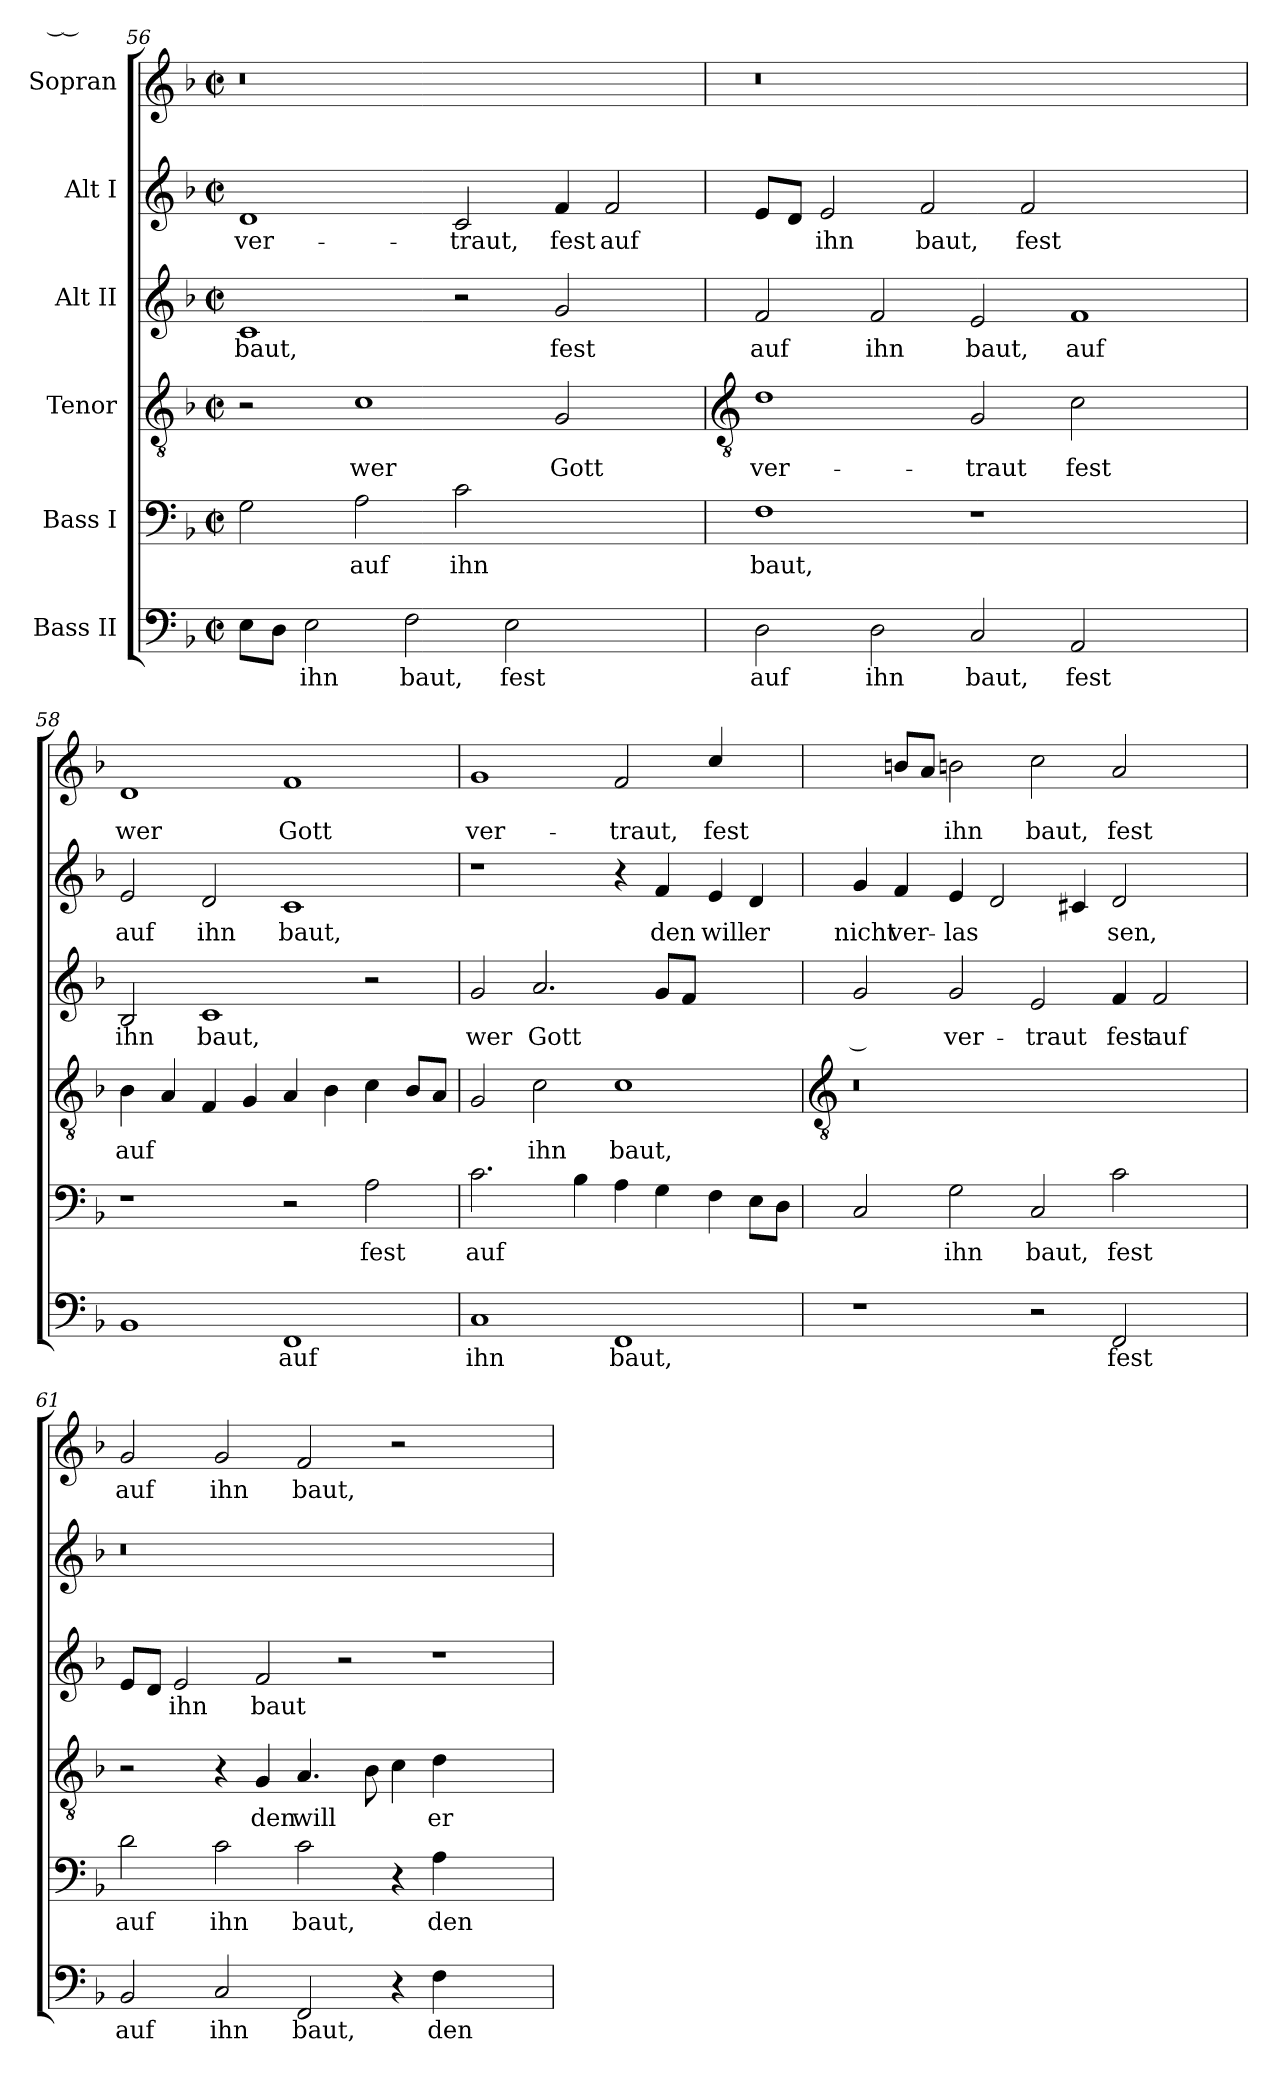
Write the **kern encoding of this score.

**kern	**text	**kern	**text	**kern	**text	**kern	**text	**kern	**text	**kern	**text
*part6	*part6	*part5	*part5	*part4	*part4	*part3	*part3	*part2	*part2	*part1	*part1
*staff6	*staff6	*staff5	*staff5	*staff4	*staff4	*staff3	*staff3	*staff2	*staff2	*staff1	*staff1
*I"Bass II	*	*I"Bass I	*	*I"Tenor	*	*I"Alt II	*	*I"Alt I	*	*I"Sopran	*
*clefF4	*	*clefF4	*	*clefGv2	*	*clefG2	*	*clefG2	*	*clefG2	*
*k[b-]	*	*k[b-]	*	*k[b-]	*	*k[b-]	*	*k[b-]	*	*k[b-]	*
*F:	*	*F:	*	*F:	*	*F:	*	*F:	*	*F:	*
*M4/2	*	*M4/2	*	*M4/2	*	*M4/2	*	*M4/2	*	*M4/2	*
*met(c|)	*	*met(c|)	*	*met(c|)	*	*met(c|)	*	*met(c|)	*	*met(c|)	*
=56	=56	=56	=56	=56	=56	=56	=56	=56	=56	=56	=56
!	!	!	!	!	!	!	!LO:LY:b	!	!LO:LY:b	!	!
*	*	*	*	*	*	*	*	*	*	*^	*
8EL	.	2G	.	2r	.	1c	baut,	1d	ver-	0r	0ryy	.
8DJ	.	.	.	.	.	.	.	.	.	.	.	.
!	!LO:LY:b	!	!	!	!	!	!	!	!	!	!	!
2E	ihn	.	.	.	.	.	.	.	.	.	.	.
!	!	!	!LO:LY:b	!	!LO:LY:b	!	!	!	!	!	!	!
.	.	2A	auf	1c	wer	.	.	.	.	.	.	.
!	!LO:LY:b	!	!	!	!	!	!	!	!	!	!	!
2F	baut,	.	.	.	.	.	.	.	.	.	.	.
!	!	!	!LO:LY:b	!	!	!	!	!	!LO:LY:b	!	!	!
.	.	2c	ihn	.	.	2r	.	2c	-traut,	.	.	.
!	!LO:LY:b	!	!	!	!	!	!	!	!	!	!	!
2E	fest	.	.	.	.	.	.	.	.	.	.	.
!	!	!	!	!	!LO:LY:b	!	!LO:LY:b	!	!LO:LY:b	!	!	!
.	.	2.ryy	.	2G	Gott	2g	fest	4f	fest	.	.	.
!	!	!	!	!	!	!	!	!	!LO:LY:b	!	!	!
2ryy	.	.	.	.	.	.	.	2f	auf	.	.	.
.	.	.	.	4ryy	.	4ryy	.	.	.	4ryy	4ryy	.
!!LO:LB:g=z	!!
=57	=57	=57	=57	=57	=57	=57	=57	=57	=57	=57	=57	=57
*	*	*	*	*clefGv2	*	*	*	*	*	*	*	*
!	!LO:LY:b	!	!LO:LY:b	!	!LO:LY:b	!	!LO:LY:b	!	!	!	!	!
2D	auf	1F	baut,	1d	ver-	2f	auf	8eL	.	0r	0ryy	.
.	.	.	.	.	.	.	.	8dJ	.	.	.	.
!	!	!	!	!	!	!	!	!	!LO:LY:b	!	!	!
.	.	.	.	.	.	.	.	2e	ihn	.	.	.
!	!LO:LY:b	!	!	!	!	!	!LO:LY:b	!	!	!	!	!
2D	ihn	.	.	.	.	2f	ihn	.	.	.	.	.
!	!	!	!	!	!	!	!	!	!LO:LY:b	!	!	!
.	.	.	.	.	.	.	.	2f	baut,	.	.	.
!	!LO:LY:b	!	!	!	!LO:LY:b	!	!LO:LY:b	!	!	!	!	!
2C	baut,	1r	.	2G	-traut	2e	baut,	.	.	.	.	.
!	!	!	!	!	!	!	!	!	!LO:LY:b	!	!	!
.	.	.	.	.	.	.	.	2f	fest	.	.	.
!	!LO:LY:b	!	!	!	!LO:LY:b	!	!LO:LY:b	!	!	!	!	!
2AA	fest	.	.	2c	fest	1f	auf	.	.	.	.	.
.	.	.	.	.	.	.	.	2.ryy	.	.	.	.
2ryy	.	2ryy	.	2ryy	.	.	.	.	.	2ryy	2ryy	.
!!LO:LB:g=z	!!
=58	=58	=58	=58	=58	=58	=58	=58	=58	=58	=58	=58	=58
!	!	!	!	!	!LO:LY:b	!	!LO:LY:b	!	!LO:LY:b	!	!	!LO:LY:b
1BB-	.	1r	.	4B-	auf	2B-	ihn	2e	auf	1d	0ryy	wer
.	.	.	.	4A	.	.	.	.	.	.	.	.
!	!	!	!	!	!	!	!LO:LY:b	!	!LO:LY:b	!	!	!
.	.	.	.	4F	.	1c	baut,	2d	ihn	.	.	.
.	.	.	.	4G	.	.	.	.	.	.	.	.
!	!LO:LY:b	!	!	!	!	!	!	!	!LO:LY:b	!	!	!LO:LY:b
1FF	auf	2r	.	4A	.	.	.	1c	baut,	1f	.	Gott
.	.	.	.	4B-	.	.	.	.	.	.	.	.
!	!	!	!LO:LY:b	!	!	!	!	!	!	!	!	!
.	.	2A	fest	4c	.	2r	.	.	.	.	.	.
.	.	.	.	8B-L	.	.	.	.	.	.	.	.
.	.	.	.	8AJ	.	.	.	.	.	.	.	.
=59	=59	=59	=59	=59	=59	=59	=59	=59	=59	=59	=59	=59
!	!LO:LY:b	!	!LO:LY:b	!	!	!	!LO:LY:b	!	!	!	!	!LO:LY:b
1C	ihn	2.c	auf	2G	.	2g	wer	1r	.	1g	0ryy	ver-
!	!	!	!	!	!LO:LY:b	!	!LO:LY:b	!	!	!	!	!
.	.	.	.	2c	ihn	2.a	Gott	.	.	.	.	.
.	.	4B-	.	.	.	.	.	.	.	.	.	.
!	!LO:LY:b	!	!	!	!LO:LY:b	!	!	!	!	!	!	!LO:LY:b
1FF	baut,	4A	.	1c	baut,	.	.	4r	.	2f	.	-traut,
!	!	!	!	!	!	!	!	!	!LO:LY:b	!	!	!
.	.	4G	.	.	.	8gL	.	4f	den	.	.	.
.	.	.	.	.	.	8fJ	.	.	.	.	.	.
!	!	!	!	!	!	!	!	!	!LO:LY:b	!	!	!LO:LY:b
.	.	4F	.	.	.	2ryy	.	4e	will	4cc	.	fest
!	!	!	!	!	!	!	!	!	!LO:LY:b	!	!	!LO:LY:b
.	.	8EL	.	.	.	.	.	4d	er	[4ccyy	.	auf___
.	.	8DJ	.	.	.	.	.	.	.	.	.	.
!!LO:LB:g=z	!!
=60	=60	=60	=60	=60	=60	=60	=60	=60	=60	=60	=60	=60
*	*	*	*	*clefGv2	*	*	*	*	*	*	*	*
!	!	!	!LO:LY:b	!	!	!	!LO:LY:b	!	!LO:LY:b	!	!	!
1r	.	2C	___	0r	.	2g	__	4g	nicht	4ccyy]	1ryy	.
!	!	!	!	!	!	!	!	!	!LO:LY:b	!	!	!
.	.	.	.	.	.	.	.	4f	ver-	8bnL	.	.
.	.	.	.	.	.	.	.	.	.	8aJ	.	.
!	!	!	!LO:LY:b	!	!	!	!LO:LY:b	!	!LO:LY:b	!	!	!LO:LY:b
.	.	2G	ihn	.	.	2g	ver-	4e	-las	2bn	.	ihn
.	.	.	.	.	.	.	.	2d	.	.	.	.
!	!	!	!LO:LY:b	!	!	!	!LO:LY:b	!	!	!	!	!LO:LY:b
2r	.	2C	baut,	.	.	2e	-traut	.	.	2cc	2ryy	baut,
.	.	.	.	.	.	.	.	4c#X	.	.	.	.
!	!LO:LY:b	!	!LO:LY:b	!	!	!	!LO:LY:b	!	!LO:LY:b	!	!	!LO:LY:b
2FF	fest	2c	fest	.	.	4f	fest	2d	sen,	2a	4ryy	fest
!	!	!	!	!	!	!	!LO:LY:b	!	!	!	!	!
.	.	.	.	.	.	2f	auf	.	.	.	8ryy	.
.	.	.	.	.	.	.	.	.	.	.	8ryy	.
4ryy	.	4ryy	.	4ryy	.	.	.	4ryy	.	4ryy	4ryy	.
=61	=61	=61	=61	=61	=61	=61	=61	=61	=61	=61	=61	=61
!	!LO:LY:b	!	!LO:LY:b	!	!	!	!	!	!	!	!	!LO:LY:b
2BB-	auf	2d	auf	2r	.	8eL	.	0r	.	2g	2.ryy	auf
.	.	.	.	.	.	8dJ	.	.	.	.	.	.
!	!	!	!	!	!	!	!LO:LY:b	!	!	!	!	!
.	.	.	.	.	.	2e	ihn	.	.	.	.	.
!	!LO:LY:b	!	!LO:LY:b	!	!	!	!	!	!	!	!	!LO:LY:b
2C	ihn	2c	ihn	4r	.	.	.	.	.	2g	.	ihn
!	!	!	!	!	!LO:LY:b	!	!LO:LY:b	!	!	!	!	!
.	.	.	.	4G	den	2f	baut	.	.	.	0ryy	.
!	!LO:LY:b	!	!LO:LY:b	!	!LO:LY:b	!	!	!	!	!	!	!LO:LY:b
2FF	baut,	2c	baut,	4.A	will	.	.	.	.	2f	.	baut,
.	.	.	.	.	.	2r	.	.	.	.	.	.
.	.	.	.	8B-	.	.	.	.	.	.	.	.
4r	.	4r	.	4c	.	.	.	.	.	2r	.	.
!	!LO:LY:b	!	!LO:LY:b	!	!LO:LY:b	!	!	!	!	!	!	!
4F	den	4A	den	4d	er	1r	.	.	.	.	.	.
2.ryy	.	2.ryy	.	2.ryy	.	.	.	2.ryy	.	2.ryy	.	.
*	*	*	*	*	*	*	*	*	*	*v	*v	*
=	=	=	=	=	=	=	=	=	=	=	=
*-	*-	*-	*-	*-	*-	*-	*-	*-	*-	*-	*-
